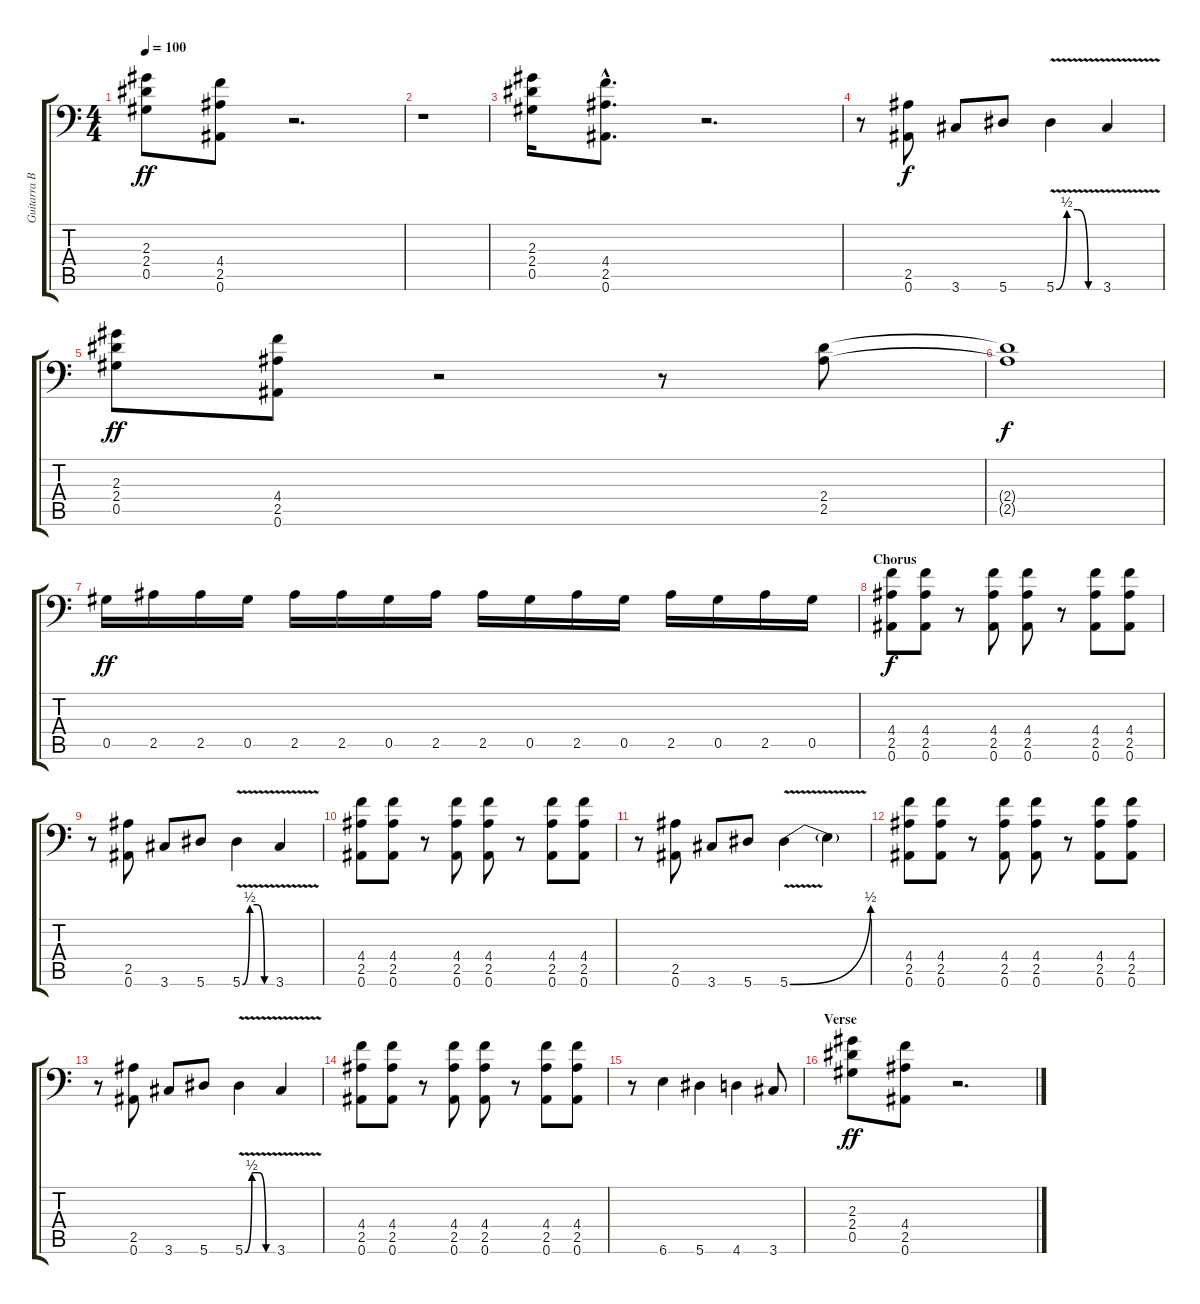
\track ("Guitarra Base" "Guitarra B") {instrument distortionguitar}
\staff {score tabs}
\tuning (Eb4 Bb3 Gb3 Db3 Ab2 Bb1) {hide}
\ts (4 4)
\tempo 100
\clef f4
\ks c
(2.3 2.4 0.5).8{dy ff} (4.4 2.5 0.6).8 r.2{d} |
r.1 |
(2.3 2.4 0.5).16 (4.4{hac} 2.5{hac} 0.6{hac}).8{d} r.2{d} |
r.8 (2.5 0.6).8{dy f} 3.6.8 5.6.8 5.6{be (custom 0 0 15 2 30 2 45 0 60 0) v}.4 3.6{v}.4 |
(2.3 2.4 0.5).8{dy ff} (4.4 2.5 0.6).8 r.2 r.8 (2.4 2.5).8 |
(2.4{t} 2.5{t}).1{dy f} |
0.5.16{dy ff} 2.5.16 2.5.16 0.5.16 2.5.16 2.5.16 0.5.16 2.5.16 2.5.16 0.5.16 2.5.16 0.5.16 2.5.16 0.5.16 2.5.16 0.5.16 |
\section ("" "Chorus")
(4.4 2.5 0.6).8{dy f} (4.4 2.5 0.6).8 r.8 (4.4 2.5 0.6).8 (4.4 2.5 0.6).8 r.8 (4.4 2.5 0.6).8 (4.4 2.5 0.6).8 |
r.8 (2.5 0.6).8 3.6.8 5.6.8 5.6{be (custom 0 0 15 2 30 2 45 0 60 0) v}.4 3.6{v}.4 |
(4.4 2.5 0.6).8 (4.4 2.5 0.6).8 r.8 (4.4 2.5 0.6).8 (4.4 2.5 0.6).8 r.8 (4.4 2.5 0.6).8 (4.4 2.5 0.6).8 |
r.8 (2.5 0.6).8 3.6.8 5.6.8 5.6{be (bend 0 0 60 2) v}.4 5.6{t}.4 |
(4.4 2.5 0.6).8 (4.4 2.5 0.6).8 r.8 (4.4 2.5 0.6).8 (4.4 2.5 0.6).8 r.8 (4.4 2.5 0.6).8 (4.4 2.5 0.6).8 |
r.8 (2.5 0.6).8 3.6.8 5.6.8 5.6{be (custom 0 0 15 2 30 2 45 0 60 0) v}.4 3.6{v}.4 |
(4.4 2.5 0.6).8 (4.4 2.5 0.6).8 r.8 (4.4 2.5 0.6).8 (4.4 2.5 0.6).8 r.8 (4.4 2.5 0.6).8 (4.4 2.5 0.6).8 |
r.8 6.6.4 5.6.4 4.6.4 3.6.8 |
\section ("" "Verse")
(2.3 2.4 0.5).8{dy ff} (4.4 2.5 0.6).8 r.2{d}
